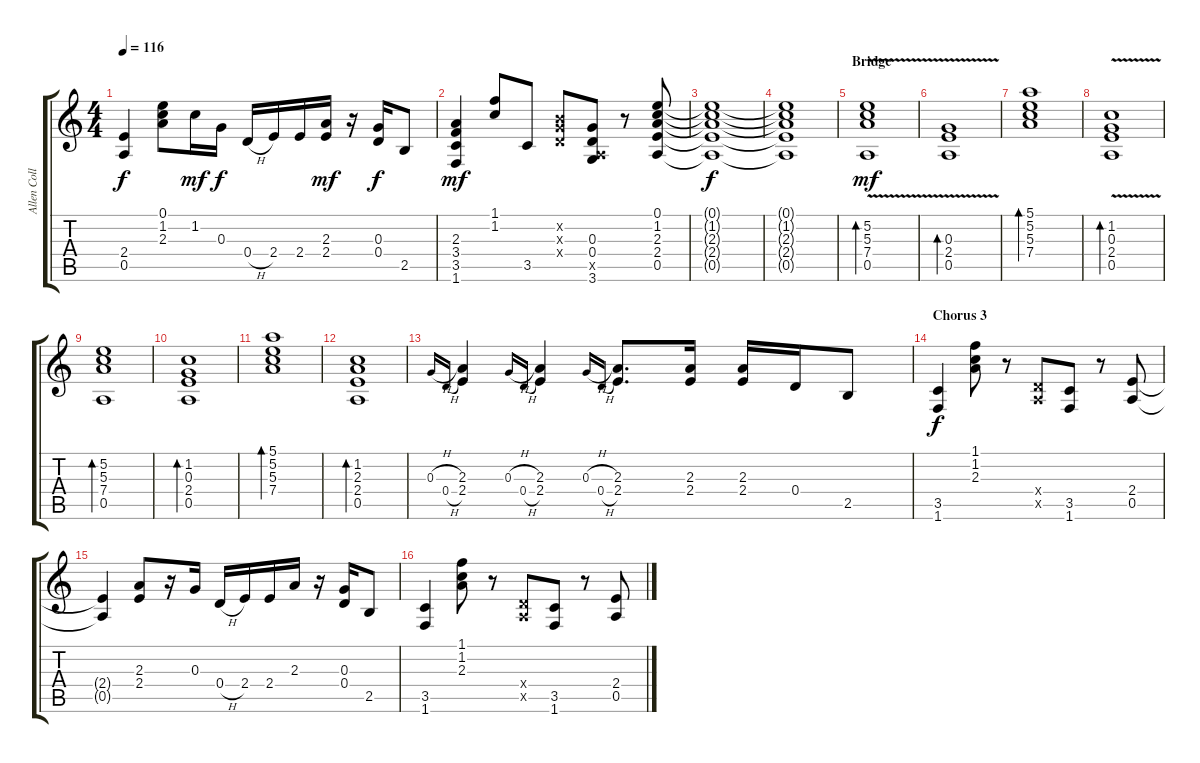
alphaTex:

\track ("Allen Collins" "Allen Coll") {instrument overdrivenguitar}
\staff {score tabs}
\tuning (E4 B3 G3 D3 A2 E2) {hide}
\ts (4 4)
\tempo 116
\clef g2
\ks c
(2.4{t} 0.5{t}).4{dy f} (0.1 1.2 2.3).8 1.2.16{dy mf} 0.3.16{dy f} 0.4{h}.16 2.4.16 2.4.16 (2.3 2.4).16{dy mf} r.16 (0.3 0.4).16{dy f} 2.5.8 |
(2.3 3.4 3.5 1.6).4{dy mf} (1.1 1.2).8 3.5.8 (0.2{x} 0.3{x} 0.4{x}).8 (0.3 0.4 0.5{x} 3.6).8 r.8 (0.1 1.2 2.3 2.4 0.5).8 |
(0.1{t} 1.2{t} 2.3{t} 2.4{t} 0.5{t}).1{dy f} |
(0.1{t} 1.2{t} 2.3{t} 2.4{t} 0.5{t}).1 |
\section ("" "Bridge")
(5.2{v} 5.3{v} 7.4{v} 0.5{v}).1{bd 120 dy mf} |
(0.3{v} 2.4{v} 0.5{v}).1{bd 240} |
(5.1 5.2 5.3 7.4).1{bd 240} |
(1.2{v} 0.3{v} 2.4{v} 0.5{v}).1{bd 240} |
(5.2 5.3 7.4 0.5).1{bd 120} |
(1.2 0.3 2.4 0.5).1{bd 240} |
(5.1 5.2 5.3 7.4).1{bd 240} |
(1.2 2.3 2.4 0.5).1{bd 240} |
0.3{h}.16{gr onbeat} 0.4{h}.16{gr onbeat} (2.3 2.4).4 0.3{h}.16{gr onbeat} 0.4{h}.16{gr onbeat} (2.3 2.4).4 0.3{h}.16{gr onbeat} 0.4{h}.16{gr onbeat} (2.3 2.4).8{d} (2.3 2.4).16 (2.3 2.4).16 0.4.16 2.5.8 |
\section ("" "Chorus 3")
(3.5 1.6).4{dy f} (1.1 1.2 2.3).8 r.8 (0.4{x} 0.5{x}).8 (3.5 1.6).8 r.8 (2.4 0.5).8 |
(2.4{t} 0.5{t}).4 (2.3 2.4).8 r.16 0.3.16 0.4{h}.16 2.4.16 2.4.16 2.3.16 r.16 (0.3 0.4).16 2.5.8 |
(3.5 1.6).4 (1.1 1.2 2.3).8 r.8 (0.4{x} 0.5{x}).8 (3.5 1.6).8 r.8 (2.4 0.5).8
